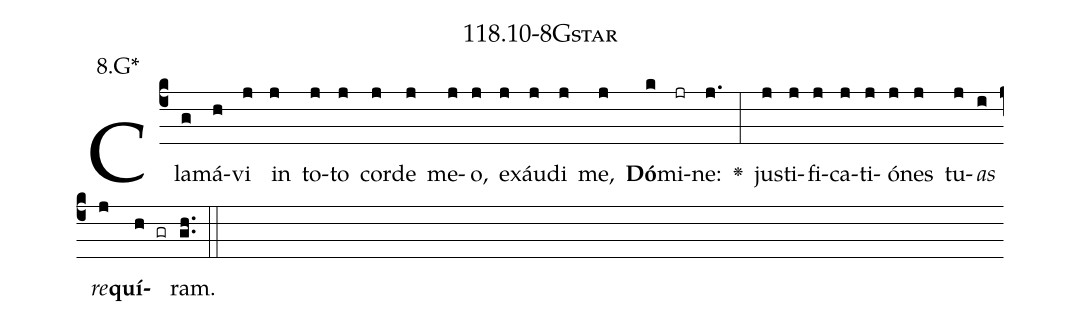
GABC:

name: 118.10-8Gstar;
annotation: 8.G*;
%%
(c4)Cla(g)má(h)vi(j) in(j) to(j)to(j) cor(j)de(j) me(j)o,(j) ex(j)áu(j)di(j) me,(j) <b>Dó</b>(k)mi(jr)ne:(j.) <v>\greheightstar</v>(:) jus(j)ti(j)fi(j)ca(j)ti(j)ó(j)nes(j) tu(j)<i>as</i>(i) <i>re</i>(j)<b>quí</b>(h gr)ram.(gh..) (::)


%E(j) u(j) o(i) u(j) a(h) e.(gh..) (::)
